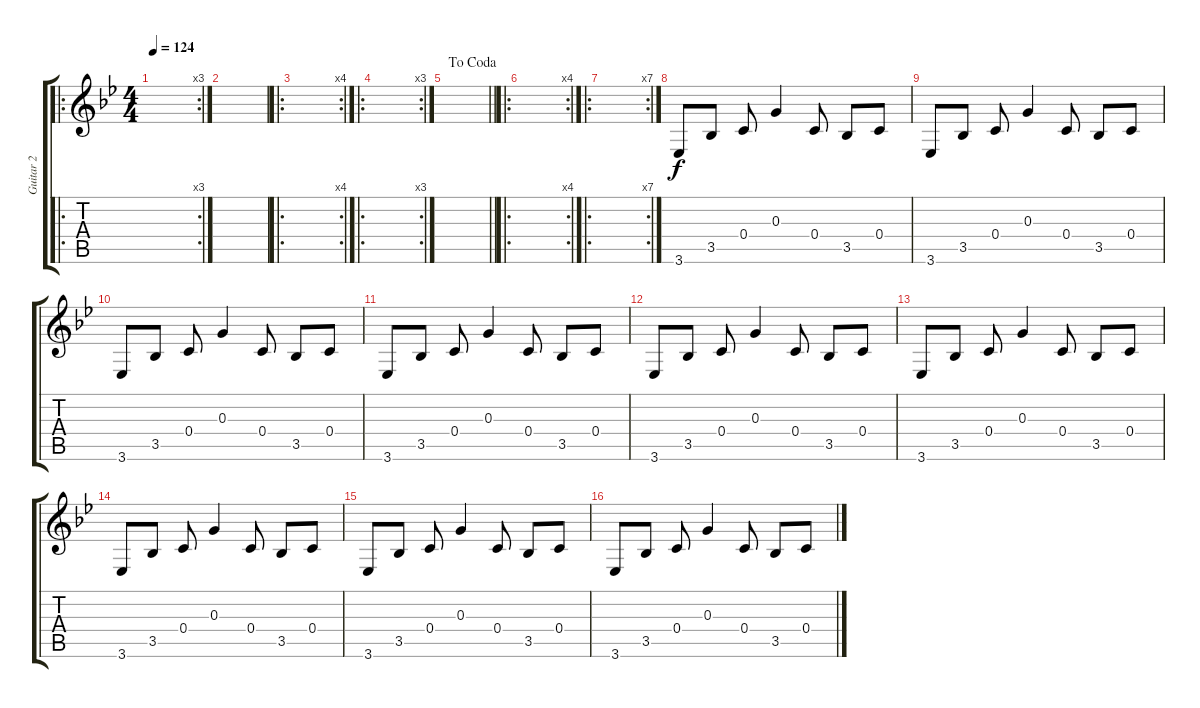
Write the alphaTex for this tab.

\track ("Guitar 2" "Guitar 2") {instrument electricguitarjazz}
\staff {score tabs}
\tuning (E4 C4 G3 C3 G2 C2) {hide}
\ro
\rc 3
\ts (4 4)
\tempo 124
\clef g2
\ks gminor
|
|
\ro
\rc 4
|
\ro
\rc 3
|
\jump dacoda
\barLineRight lightlight
|
\ro
\rc 4
|
\ro
\rc 7
|
3.6.8 3.5.8 0.4.8 0.3.4 0.4.8 3.5.8 0.4.8 |
3.6.8 3.5.8 0.4.8 0.3.4 0.4.8 3.5.8 0.4.8 |
3.6.8 3.5.8 0.4.8 0.3.4 0.4.8 3.5.8 0.4.8 |
3.6.8 3.5.8 0.4.8 0.3.4 0.4.8 3.5.8 0.4.8 |
3.6.8 3.5.8 0.4.8 0.3.4 0.4.8 3.5.8 0.4.8 |
3.6.8 3.5.8 0.4.8 0.3.4 0.4.8 3.5.8 0.4.8 |
3.6.8 3.5.8 0.4.8 0.3.4 0.4.8 3.5.8 0.4.8 |
3.6.8 3.5.8 0.4.8 0.3.4 0.4.8 3.5.8 0.4.8 |
3.6.8 3.5.8 0.4.8 0.3.4 0.4.8 3.5.8 0.4.8
